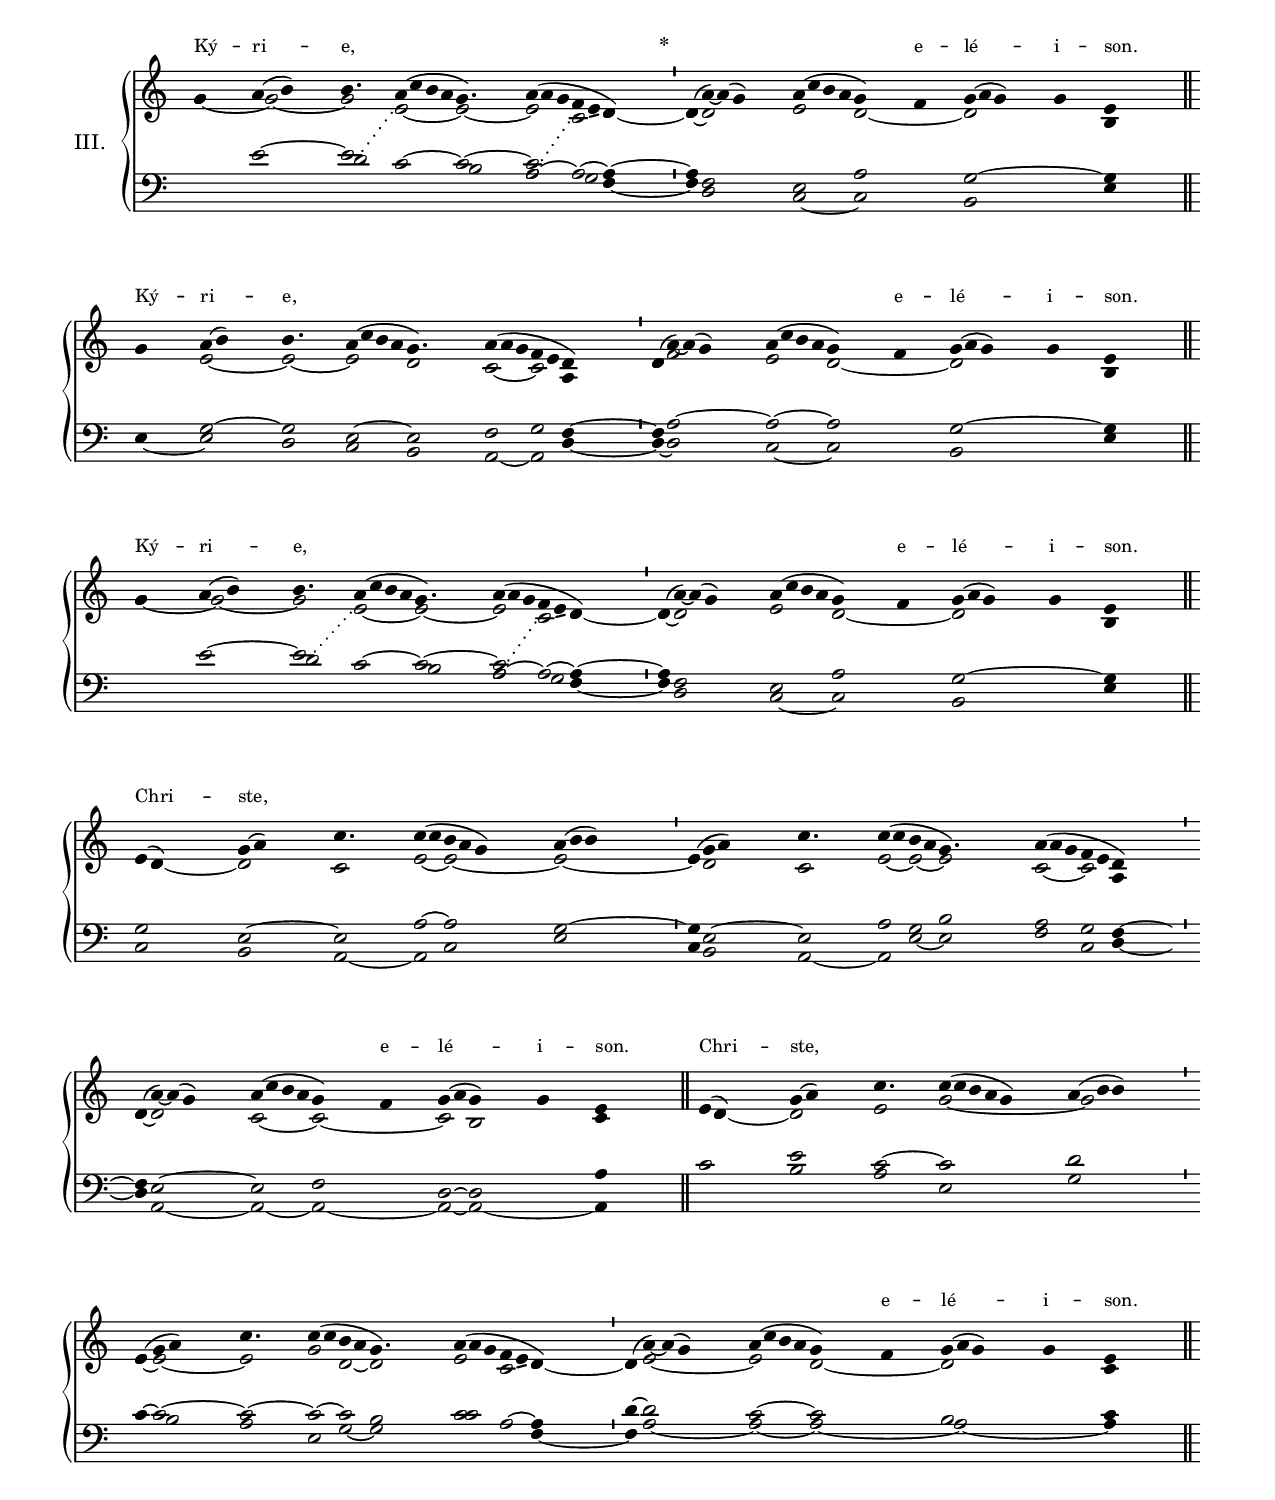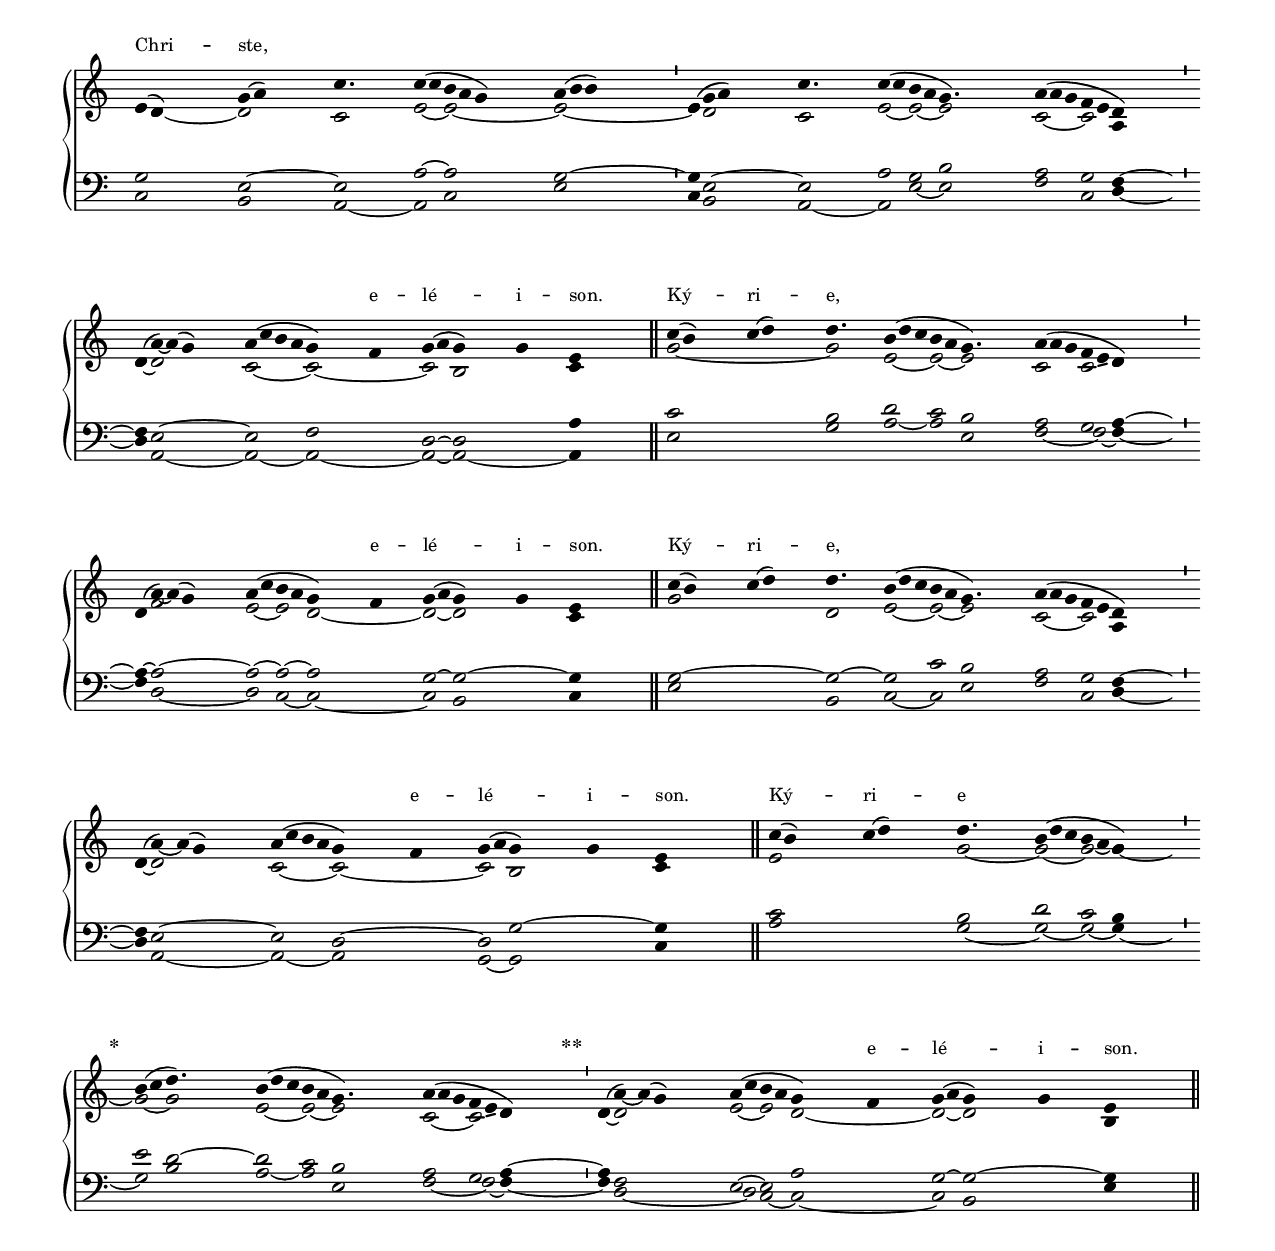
\version "2.18"
\include "gregorian.ly"
\include "noh2.ily"

%Page reference: page v.11
%(volume.page)

global = {
 \key e \phrygian
 \cadenzaOn 
 \override Glissando #'thickness = #2.0
}

chantText = \lyricmode {
Ký -- ri -- e, _ _ 
\set stanza = " * " _ _ e -- lé -- i -- son. 
Ký -- ri -- e, _ _ _ _ e -- lé -- i -- son. 
Ký -- ri -- e, _ _ _ _ e -- lé -- i -- son. 
Chri -- ste, _ _ _ _ _ _ _ _ _ e -- lé -- i -- son. 
Chri -- ste, _ _ _ _ _ _ _ _ _ e -- lé -- i -- son. 
Chri -- ste, _ _ _ _ _ _ _ _ _ e -- lé -- i -- son. 
Ký -- ri -- e, _ _ _ _ e -- lé -- i -- son. 
Ký -- ri -- e, _ _ _ _ e -- lé -- i -- son. 
Ký -- ri -- e _ 
\set stanza = " * " _ _ _ 
\set stanza = " ** "  _ _ e -- lé -- i -- son. }

chantMusic = {
\tieDown   g'4 a'4 ( b'4) b'4. a'4 ( c''4 b'4 a'4 g'4.) a'4 ( a'4 g'4 f'4 e'4 d'4) \divisioMinima
 d'4 ( a'4) ~ a'4 ( g'4) a'4 ( c''4 b'4 a'4 g'4) f'4 g'4 ( a'4 g'4) g'4 e'4 \finalis
 \forceBreak
 g'4 a'4 ( b'4) b'4. a'4 ( c''4 b'4 a'4 g'4.) a'4 ( a'4 g'4 f'4 e'4 d'4) \divisioMinima
 d'4 ( a'4) ~ a'4 ( g'4) a'4 ( c''4 b'4 a'4 g'4) f'4 g'4 ( a'4 g'4) g'4 e'4 \finalis
 \forceBreak
 g'4 a'4 ( b'4) b'4. a'4 ( c''4 b'4 a'4 g'4.) a'4 ( a'4 g'4 f'4 e'4 d'4) \divisioMinima
 d'4 ( a'4) ~ a'4 ( g'4) a'4 ( c''4 b'4 a'4 g'4) f'4 g'4 ( a'4 g'4) g'4 e'4 \finalis
 \forceBreak
 e'4 ( d'4) g'4 ( a'4) c''4. c''4 ( c''4 b'4 a'4 g'4) a'4 ( b'4 b'4) \divisioMinima
 e'4 ( g'4 a'4) c''4. c''4 ( c''4 b'4 a'4 g'4.) a'4 ( a'4 g'4 f'4 e'4 d'4) \divisioMinima
 \forceBreak
 d'4 ( a'4) ~ a'4 ( g'4) a'4 ( c''4 b'4 a'4 g'4) f'4 g'4 ( a'4 g'4) g'4 e'4 \finalis
 e'4 ( d'4) g'4 ( a'4) c''4. c''4 ( c''4 b'4 a'4 g'4) a'4 ( b'4 b'4) \divisioMinima
 \forceBreak
 e'4 ( g'4 a'4) c''4. c''4 ( c''4 b'4 a'4 g'4.) a'4 ( a'4 g'4 f'4 e'4 d'4) \divisioMinima
 d'4 ( a'4) ~ a'4 ( g'4) a'4 ( c''4 b'4 a'4 g'4) f'4 g'4 ( a'4 g'4) g'4 e'4 \finalis
 \forceBreak
 e'4 ( d'4) g'4 ( a'4) c''4. c''4 ( c''4 b'4 a'4 g'4) a'4 ( b'4 b'4) \divisioMinima
 e'4 ( g'4 a'4) c''4. c''4 ( c''4 b'4 a'4 g'4.) a'4 ( a'4 g'4 f'4 e'4 d'4) \divisioMinima
 \forceBreak
 d'4 ( a'4) ~ a'4 ( g'4) a'4 ( c''4 b'4 a'4 g'4) f'4 g'4 ( a'4 g'4) g'4 e'4 \finalis
 c''4 ( b'4) c''4 ( d''4) d''4.
 b'4 ( d''4 c''4 b'4 a'4 g'4.) a'4 ( a'4 g'4 f'4 e'4 d'4) \divisioMinima \forceBreak
 d'4 ( a'4) ~ a'4 ( g'4) a'4 ( c''4 b'4 a'4 g'4) f'4 g'4 ( a'4 g'4) g'4 e'4 \finalis
 c''4 ( b'4) c''4 ( d''4) d''4. b'4 ( d''4 c''4 b'4 a'4 g'4.) a'4 ( a'4 g'4 f'4 e'4 d'4) \divisioMinima \forceBreak
 d'4 ( a'4) ~ a'4 ( g'4) a'4 ( c''4 b'4 a'4 g'4) f'4 g'4 ( a'4 g'4) g'4 e'4 \finalis
 c''4 ( b'4) c''4 ( d''4) d''4. b'4 ( d''4 c''4 b'4 a'4 g'4) \divisioMinima \forceBreak
 b'4 ( c''4 d''4.) b'4 ( d''4 c''4 b'4 a'4 g'4.)
 a'4 ( a'4 g'4 f'4 e'4 d'4) \divisioMinima
 d'4 ( a'4) ~ a'4 ( g'4) a'4 ( c''4 b'4 a'4 g'4) f'4 g'4 ( a'4 g'4) g'4 e'4 \finalis

}

altoMusic = {
g'4 ~ g'2 ~ g'2*3/4 e'2*4/2 ~ e'2*3/4 ~ e'2*3/2 c'2 -\tweak Glissando.Y-offset #-0.8 \glissando d'4 ~ \divisioMinima
d'4 ~ d'2*3/2 e'2*4/2 d'2 ~ d'2*4/2 b4 \finalis
r4 e'2 ~ e'2*3/4 ~ e'2*4/2 d'2*3/4 c'2*3/2 ~ c'2 a4 \divisioMinima
d'4 f'2*3/2 e'2*4/2 d'2 ~ d'2*4/2 b4 \finalis
g'4 ~ g'2 ~ g'2*3/4 e'2*4/2 ~ e'2*3/4 ~ e'2*3/2 c'2 -\tweak Glissando.Y-offset #-0.8 \glissando d'4 ~ \divisioMinima
d'4 ~ d'2*3/2 e'2*4/2 d'2 ~ d'2*4/2 b4 \finalis
r4 d'4 ~ d'2 c'2*3/4 e'2 ~ e'2*3/2 ~ e'2*3/2 ~ \divisioMinima
e'4 d'2 c'2*3/4 e'2 ~ e'2 ~ e'2*3/4 c'2*3/2 ~ c'2 a4
%-\tweak Glissando.Y-offset #-0.8 \glissando
\divisioMinima
d'4 ~ d'2*3/2 c'2*4/2 ~ c'2 ~ c'2 b2 c'4 \finalis
r4 d'4 ~ d'2 e'2*3/4 g'2*5/2 ~ g'2*3/2 \divisioMinima
e'4 ~ e'2 ~ e'2*3/4 g'2 d'2 ~ d'2*3/4 e'2*3/2 c'2 -\tweak Glissando.Y-offset #-0.8 \glissando d'4 ~ \divisioMinima
d'4 e'2*3/2 ~ e'2*4/2 d'2 ~ d'2*4/2 c'4 \finalis
r4 d'4 ~ d'2 c'2*3/4 e'2 ~ e'2*3/2 ~ e'2*3/2 ~ \divisioMinima
e'4 d'2 c'2*3/4 e'2 ~ e'2 ~ e'2*3/4 c'2*3/2 ~ c'2 a4
%-\tweak Glissando.Y-offset #-0.8 \glissando
\divisioMinima
d'4 ~ d'2*3/2 c'2*4/2 ~ c'2 ~ c'2 b2 c'4 \finalis
g'2*4/2 ~ g'2*3/4 e'2*3/2 ~ e'2 ~ e'2*3/4 c'2*3/2 c'2 -\tweak Glissando.Y-offset #-0.8 \glissando d'4 \divisioMinima
r4 f'2*3/2 e'2 ~ e'2 d'2 ~ d'2 ~ d'2 c'4 \finalis
g'2*4/2 d'2*3/4 e'2*3/2 ~ e'2 ~ e'2*3/4 c'2*3/2 ~ c'2 a4
%-\tweak Glissando.Y-offset #-0.8 \glissando
\divisioMinima
d'4 ~ d'2*3/2 c'2*4/2 ~ c'2 ~ c'2 b2 c'4 \finalis
e'2*4/2 g'2*3/4 ~ g'2*3/2 ~ g'2 ~ g'4 ~ \divisioMinima
g'2 ~ g'2*3/4 e'2*3/2 ~ e'2 ~ e'2*3/4 c'2*3/2 ~ c'2 -\tweak Glissando.Y-offset #-0.8 \glissando d'4 \divisioMinima
d'4 ~ d'2*3/2 e'2 ~ e'2 d'2 ~ d'2 ~ d'2 b4 \finalis
}

tenorMusic = {
r4 e'2 ~ e'2*3/4 c'2*4/2 ~ c'2*3/4 ~ <c' a>2*3/2 ~ a2 ~ a4 ~ \divisioMinima
a4 f2*3/2 e2*4/2 a2 g2*4/2 ~ g4 \finalis
r4 g2 ~ g2*3/4 e2*4/2 ~ e2*3/4 f2*3/2 g2 f4 ~ \divisioMinima
f4 a2*3/2 ~ a2*4/2 ~ a2 g2*4/2 ~ g4 \finalis
r4 e'2 ~ e'2*3/4 c'2*4/2 ~ c'2*3/4 ~ <c' a>2*3/2 ~ a2 ~ a4 ~ \divisioMinima
a4 f2*3/2 e2*4/2 a2 g2*4/2 ~ g4 \finalis
g2 e2 ~ e2*3/4 a2 ~ a2*3/2 g2*3/2 ~ \divisioMinima
g4 e2 ~ e2*3/4 a2 g2 b2*3/4 a2*3/2 g2 f4 ~ \divisioMinima
f4 e2*3/2 ~ e2*4/2 f2 d2 ~ d2 a4 \finalis
c'2 e'2 c'2*3/4 ~ c'2*5/2 d'2*3/2 \divisioMinima
c'4 ~ c'2 ~ c'2*3/4 ~ c'2 ~ c'2 b2*3/4 \shiftRight c'2*3/2 a2 ~ a4 \divisioMinima
d'4 ~ d'2*3/2 c'2*4/2 ~ c'2 b2*4/2 c'4 \finalis
g2 e2 ~ e2*3/4 a2 ~ a2*3/2 g2*3/2 ~ \divisioMinima
g4 e2 ~ e2*3/4 a2 g2 b2*3/4 a2*3/2 g2 f4 ~ \divisioMinima
f4 e2*3/2 ~ e2*4/2 f2 d2 ~ d2 a4 \finalis
c'2*4/2 b2*3/4 d'2*3/2 c'2 b2*3/4 a2*3/2 g2 a4 ~ \divisioMinima
a4 ~ a2*3/2 ~ a2 ~ a2 ~ a2 g2 ~ g2 ~ g4 \finalis
g2*4/2 ~ g2*3/4 ~ g2*3/2 c'2 b2*3/4 a2*3/2 g2 f4 ~ \divisioMinima
f4 e2*3/2 ~ e2*4/2 d2 ~ d2 g2 ~ g4 \finalis
c'2*4/2 b2*3/4 d'2*3/2 c'2 b4 \divisioMinima
e'2 d'2*3/4 ~ d'2*3/2 c'2 b2*3/4 a2*3/2 g2 a4 ~ \divisioMinima
a4 f2*3/2 e2 ~ e2 a2 g2 ~ g2 ~ g4 \finalis
}

bassMusic = {
r2*3/2 d'2*11/4 b2*3/4 a2*3/2 g2 f4 ~ \divisioMinima
f4 d2*3/2 c2*4/2 ~ c2 b,2*4/2 e4 \finalis
e4 ~ e2 d2*3/4 c2*4/2 b,2*3/4 a,2*3/2 ~ a,2 d4 ~ \divisioMinima
d4 ~ d2*3/2 c2*4/2 ~ c2 b,2*4/2 e4 \finalis
r2*3/2 d'2*3/4 r2*4/2 b2*3/4 a2*3/2 g2 f4 ~ \divisioMinima
f4 d2*3/2 c2*4/2 ~ c2 b,2*4/2 e4 \finalis
c2 b,2 a,2*3/4 ~ a,2 c2*3/2 e2*3/2 \divisioMinima
c4 b,2 a,2*3/4 ~ a,2 e2 ~ e2*3/4 f2*3/2 c2 d4 ~ \divisioMinima
d4 a,2*3/2 ~ a,2*4/2 ~ a,2 ~ a,2 ~ a,2 ~ a,4 \finalis
r2 b2 a2*3/4 e2*5/2 g2*3/2 \divisioMinima
r4 b2 a2*3/4 e2 g2 ~ g2*3/4 c'2*3/2 r2 f4 ~ \divisioMinima
f4 a2*3/2 ~ a2*4/2 ~ a2 ~ a2*4/2 ~ a4 \finalis
c2 b,2 a,2*3/4 ~ a,2 c2*3/2 e2*3/2 \divisioMinima
c4 b,2 a,2*3/4 ~ a,2 e2 ~ e2*3/4 f2*3/2 c2 d4 ~ \divisioMinima
d4 a,2*3/2 ~ a,2*4/2 ~ a,2 ~ a,2 ~ a,2 ~ a,4 \finalis
e2*4/2 g2*3/4 a2*3/2 ~ a2 e2*3/4 f2*3/2 ~ f2 ~ f4 ~ \divisioMinima
f4 d2*3/2 ~ d2 c2 ~ c2 ~ c2 b,2 c4 \finalis
e2*4/2 b,2*3/4 c2*3/2 ~ c2 e2*3/4 f2*3/2 c2 d4 ~ \divisioMinima
d4 a,2*3/2 ~ a,2*4/2 ~ a,2 g,2 ~ g,2 c4 \finalis
a2*4/2 g2*3/4 ~ g2*3/2 ~ g2 ~ g4 ~ \divisioMinima
g2 b2*3/4 a2*3/2 ~ a2 e2*3/4 f2*3/2 ~ f2 ~ f4 ~ \divisioMinima
f4 d2*3/2 ~ d2 c2 ~ c2 ~ c2 b,2 e4 \finalis
}

voiceLines = {
\voiceLineStyle


s2*3/2
\allowVoiceLineBreak
\voiceLine "down" "up" e'4*3/2 e'2*1/2


s2*9/4
\allowVoiceLineBreak
\voiceLine "down" "up" c'2*3/2 c'2*1/2


s2*2/2
\allowVoiceLineBreak
\voiceLine "down" "down" f2*1/2 f2*1/2


s2*47/2
\allowVoiceLineBreak
\voiceLine "down" "up" e'4*3/2 e'2*1/2


s2*9/4
\allowVoiceLineBreak
\voiceLine "down" "up" c'2*3/2 c'2*1/2


s2*2/2
\allowVoiceLineBreak
\voiceLine "down" "down" f2*1/2 f2*1/2


s2*240/2
\allowVoiceLineBreak
\voiceLine "down" "down" f2*1/2 f2*1/2


}

\score{
  <<
    \new Lyrics
    \new GrandStaff <<
      \set GrandStaff.autoBeaming = ##f
      \set GrandStaff.instrumentName = \markup \center-column {
        "III."
      }
      \new Staff = up <<
        \new Voice = "chant" {
          \voiceOne \global \chantMusic
        }
        \new Voice {
          \voiceTwo \global \altoMusic
        }
      >>

      \new Staff = down <<
        \clef bass
        \new Voice {
          \voiceOne \global \tenorMusic
        }
        \new Voice {
          \voiceTwo \global \bassMusic
        }
	\new Voice {
        \voiceThree \global \voiceLines
        }
      >>
    >>
    \context Lyrics {
      \lyricsto chant {
      \chantText
    }
    }
  >>
  \layout{
  }
  
}
